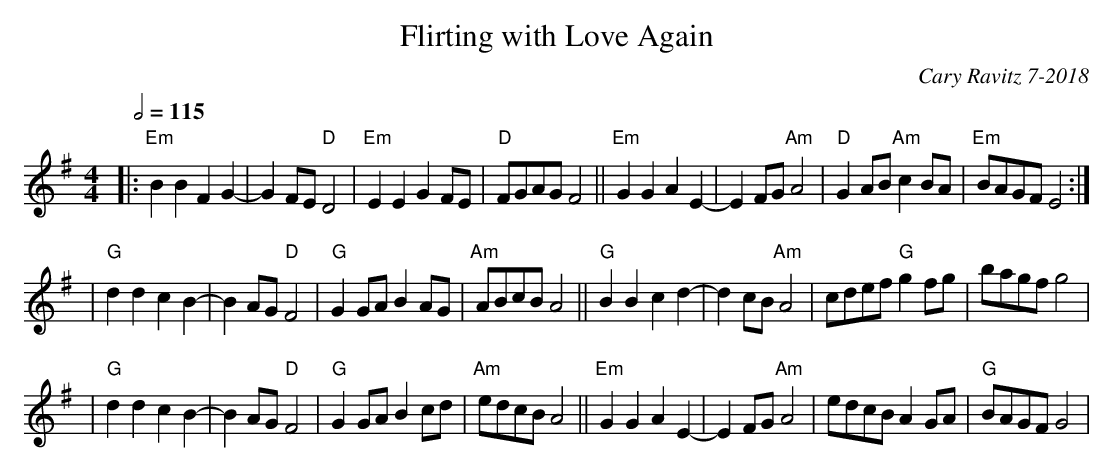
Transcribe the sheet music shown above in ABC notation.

X:1
T: Flirting with Love Again
C: Cary Ravitz 7-2018
M: 4/4
L: 1/8
Q: 1/2=115
K: Em
|: "Em"B2 B2 F2 G2- | G2 FE "D"D4 | "Em"E2 E2 G2FE | "D"FGAG F4 || "Em"G2 G2A2 E2-| E2 FG "Am"A4 | "D"G2AB "Am"c2 BA | "Em"BAGF E4 :|
K: G
| "G"d2 d2 c2 B2- | B2 AG "D"F4 | "G"G2 GA B2AG| "Am"ABcB A4 || "G"B2 B2 c2 d2- | d2 cB "Am"A4 | cdef "G" g2 fg | bagf g4 |
| "G"d2 d2 c2 B2- | B2 AG "D"F4 | "G"G2 GA B2cd | "Am"edcB A4 || "Em"G2 G2 A2 E2-| E2 FG "Am"A4 | edcB A2 GA | "G"BAGF G4 |
